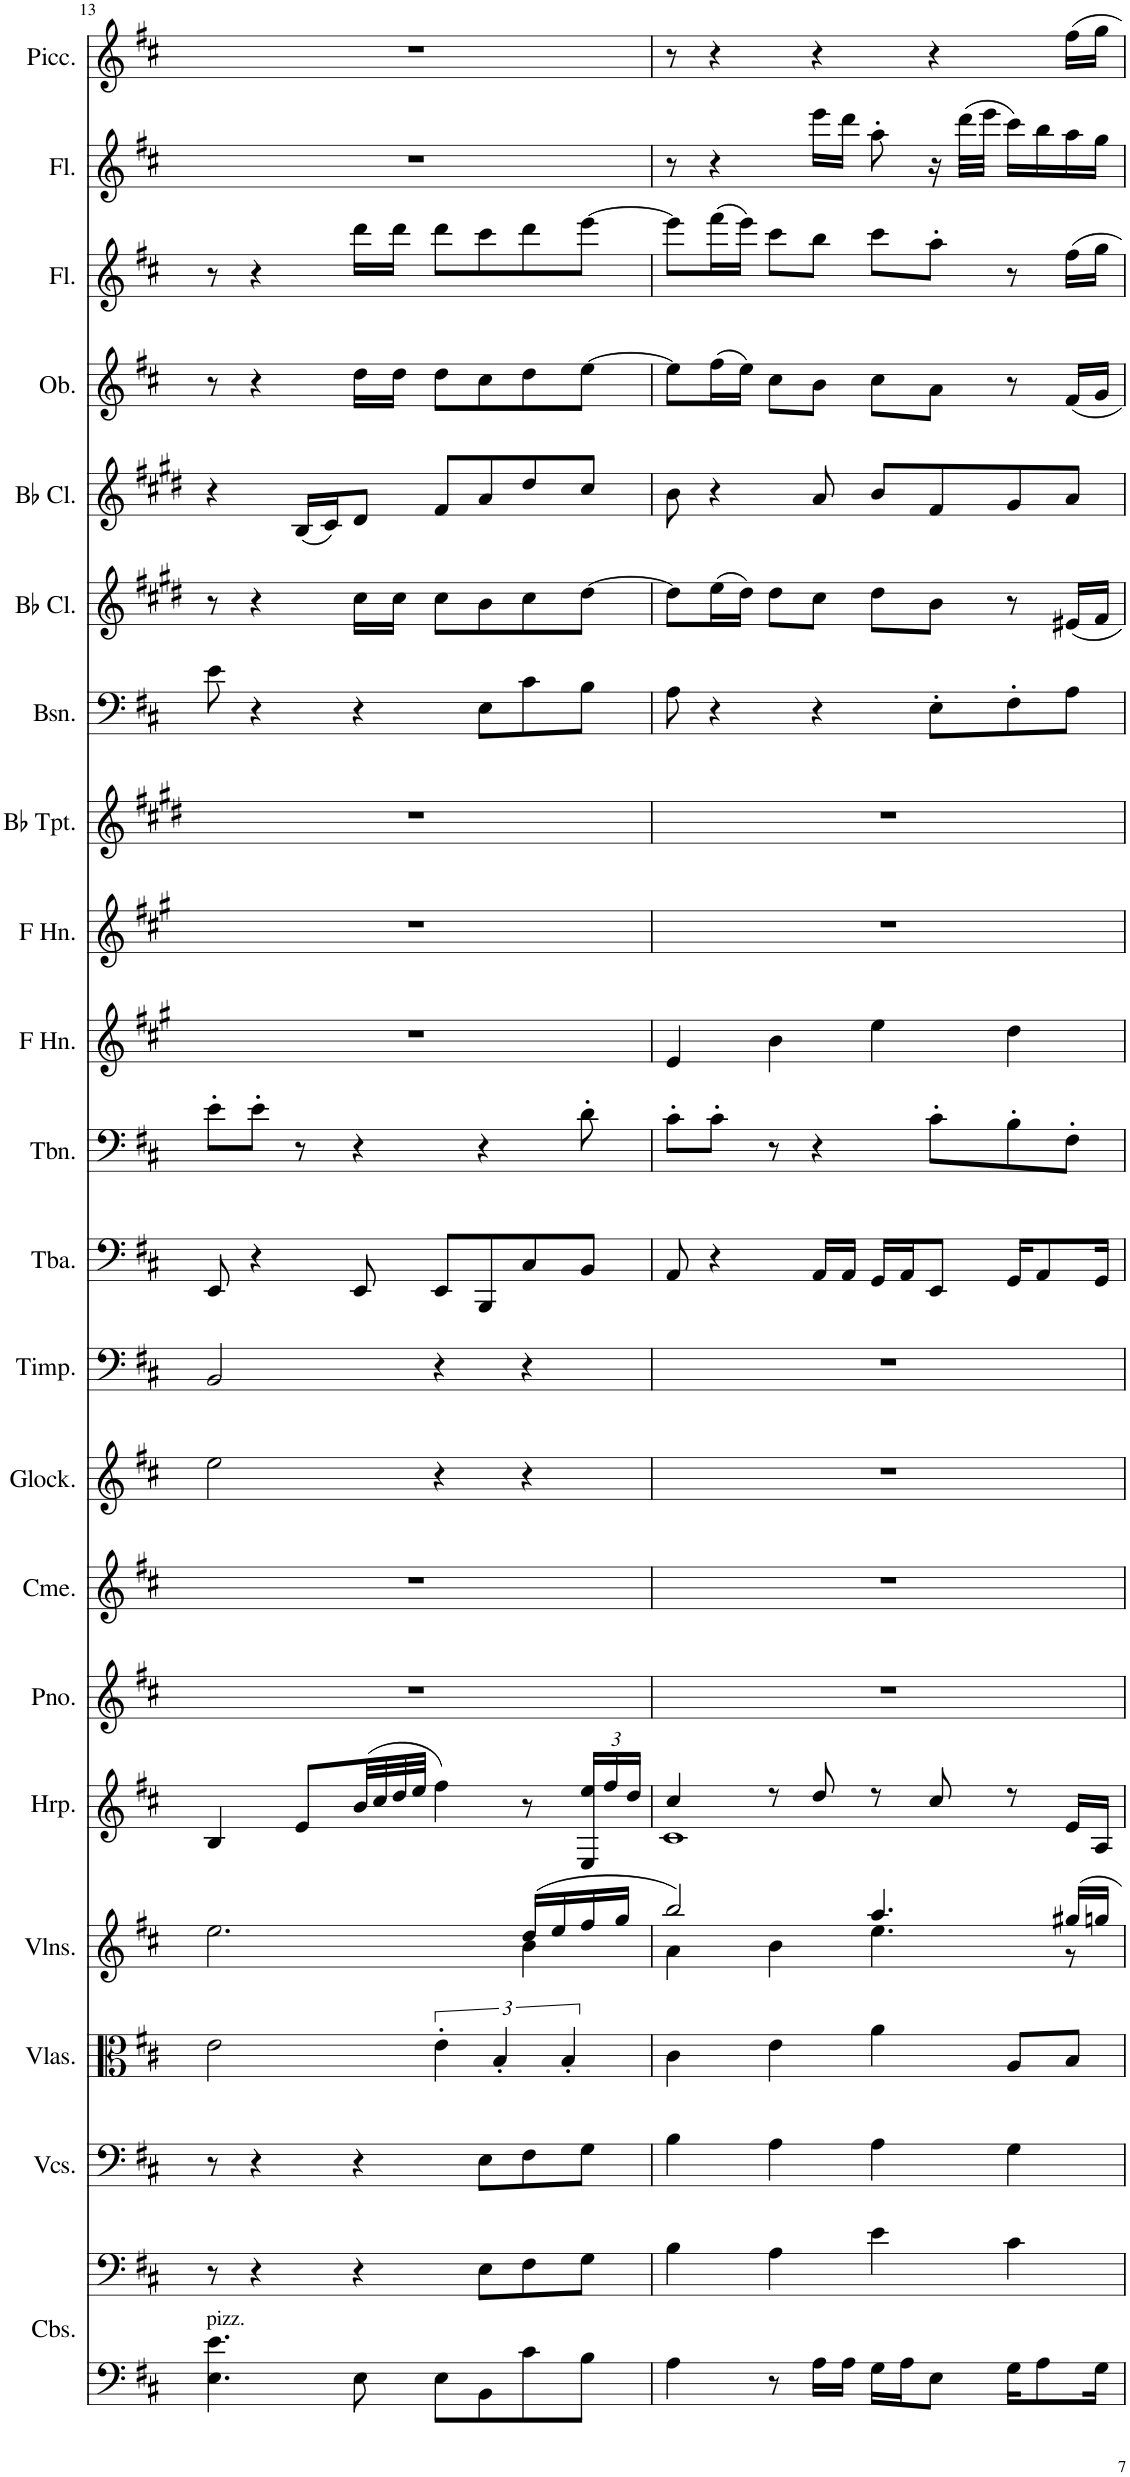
**kern	**kern	**kern	**kern	**kern	**kern	**kern	**kern	**kern	**kern	**kern	**kern	**kern	**kern	**kern	**kern	**kern	**kern	**kern	**kern	**kern	**kern
*part21	*part21	*part20	*part19	*part18	*part17	*part16	*part15	*part14	*part13	*part12	*part11	*part10	*part9	*part8	*part7	*part6	*part5	*part4	*part3	*part2	*part1
*staff22	*staff21	*staff20	*staff19	*staff18	*staff17	*staff16	*staff15	*staff14	*staff13	*staff12	*staff11	*staff10	*staff9	*staff8	*staff7	*staff6	*staff5	*staff4	*staff3	*staff2	*staff1
*I"Contrabasses	*	*I"Violoncellos	*I"Violas	*I"Violins	*I"Harp	*I"Piano	*I"Chimes	*I"Glockenspiel	*I"Timpani	*I"Tuba	*I"Trombone	*I"Horn in F	*I"Horn in F	*I"Bb Trumpet	*I"Bassoon	*I"Bb Clarinet	*I"Bb Clarinet	*I"Oboe	*I"Flute	*I"Flute	*I"Piccolo
*I'Cbs.	*	*I'Vcs.	*I'Vlas.	*I'Vlns.	*I'Hrp.	*I'Pno.	*I'Cme.	*I'Glock.	*I'Timp.	*I'Tba.	*I'Tbn.	*	*	*I'Bb Tpt.	*I'Bsn.	*I'Bb Cl.	*I'Bb Cl.	*I'Ob.	*I'Fl.	*I'Fl.	*I'Picc.
!!LO:PB:g=z
*clefF4	*clefF4	*clefF4	*clefC3	*clefG2	*clefG2	*clefG2	*clefG2	*clefG2	*clefF4	*clefF4	*clefF4	*clefG2	*clefG2	*clefG2	*clefF4	*clefG2	*clefG2	*clefG2	*clefG2	*clefG2	*clefG2
*Trd7c12	*Trd7c12	*	*	*	*	*	*	*Trd-14c-24	*	*	*	*Trd4c7	*Trd4c7	*Trd1c2	*	*Trd1c2	*Trd1c2	*	*	*	*Trd-7c-12
*k[f#c#]	*k[f#c#]	*k[f#c#]	*k[f#c#]	*k[f#c#]	*k[f#c#]	*k[f#c#]	*k[f#c#]	*k[f#c#]	*k[f#c#]	*k[f#c#]	*k[f#c#]	*k[f#c#g#]	*k[f#c#g#]	*k[f#c#g#d#]	*k[f#c#]	*k[f#c#g#d#]	*k[f#c#g#d#]	*k[f#c#]	*k[f#c#]	*k[f#c#]	*k[f#c#]
*M4/4	*M4/4	*M4/4	*M4/4	*M4/4	*M4/4	*M4/4	*M4/4	*M4/4	*M4/4	*M4/4	*M4/4	*M4/4	*M4/4	*M4/4	*M4/4	*M4/4	*M4/4	*M4/4	*M4/4	*M4/4	*M4/4
=13	=13	=13	=13	=13	=13	=13	=13	=13	=13	=13	=13	=13	=13	=13	=13	=13	=13	=13	=13	=13	=13
*	*	*	*	*^	*	*	*	*	*	*	*	*	*	*	*	*	*	*	*	*	*
!LO:TX:a:t=pizz.	!	!	!	!	!	!	!	!	!	!	!	!	!	!	!	!	!	!	!	!	!	!
4.E\ 4.e\	8r	8r	2e\	2.ee\	2.ryy	4B/	1r	1r	2ee\	2BB/	8EE/	8e'\L	1r	1r	1r	8e\	8r	4r	8r	8r	1r	1r
.	4r	4r	.	.	.	.	.	.	.	.	4r	8e'\J	.	.	.	4r	4r	.	4r	4r	.	.
.	.	.	.	.	.	8e/L	.	.	.	.	.	8r	.	.	.	.	.	(16B/LL	.	.	.	.
.	.	.	.	.	.	.	.	.	.	.	.	.	.	.	.	.	.	16c#/J)	.	.	.	.
8E\	4r	4r	.	.	.	(32b/LL	.	.	.	.	8EE/	4r	.	.	.	4r	16cc#\LL	8d#/J	16dd\LL	16ddd\LL	.	.
.	.	.	.	.	.	32cc#/	.	.	.	.	.	.	.	.	.	.	.	.	.	.	.	.
.	.	.	.	.	.	32dd/	.	.	.	.	.	.	.	.	.	.	16cc#\JJ	.	16dd\JJ	16ddd\JJ	.	.
.	.	.	.	.	.	32ee/JJJ	.	.	.	.	.	.	.	.	.	.	.	.	.	.	.	.
8E\L	.	.	6e'\	.	.	4ff#\)	.	.	4r	4r	8EE/L	.	.	.	.	.	8cc#\L	8f#/L	8dd\L	8ddd\L	.	.
8BB\	8E\L	8E\L	.	.	.	.	.	.	.	.	8BBB/	4r	.	.	.	8E\L	8b\	8a/	8cc#\	8ccc#\	.	.
.	.	.	6B'/	.	.	.	.	.	.	.	.	.	.	.	.	.	.	.	.	.	.	.
8c#\	8F#\	8F#\	.	(16dd/LL	4b\	8r	.	.	4r	4r	8C#/	.	.	.	.	8c#\	8cc#\	8dd#/	8dd\	8ddd\	.	.
.	.	.	.	16ee/	.	.	.	.	.	.	.	.	.	.	.	.	.	.	.	.	.	.
.	.	.	6B'/	.	.	.	.	.	.	.	.	.	.	.	.	.	.	.	.	.	.	.
*	*	*	*	*	*	*Xbrackettup	*	*	*	*	*	*	*	*	*	*	*	*	*	*	*	*
8B\J	8G\J	8G\J	.	16ff#/	.	24E/ 24ee/LL	.	.	.	.	8BB/J	8d'\	.	.	.	8B\J	[8dd#\J	8cc#/J	[8ee\J	[8eee\J	.	.
.	.	.	.	.	.	24ff#/	.	.	.	.	.	.	.	.	.	.	.	.	.	.	.	.
.	.	.	.	16gg/JJ	.	.	.	.	.	.	.	.	.	.	.	.	.	.	.	.	.	.
.	.	.	.	.	.	24dd/JJ	.	.	.	.	.	.	.	.	.	.	.	.	.	.	.	.
=14	=14	=14	=14	=14	=14	=14	=14	=14	=14	=14	=14	=14	=14	=14	=14	=14	=14	=14	=14	=14	=14	=14
*	*	*	*	*	*	*^	*	*	*	*	*	*	*	*	*	*	*	*	*	*	*	*
4A\	4B\	4B\	4c#\	2bb/)	4a\	4cc#/	1c#	1r	1r	1r	1r	8AA/	8c#'\L	4e/	1r	1r	8A\	8dd#\L]	8b\	8ee\L]	8eee\L]	8r	8r
.	.	.	.	.	.	.	.	.	.	.	.	4r	8c#'\J	.	.	.	4r	(16ee\L	4r	(16ff#\L	(16fff#\L	4r	4r
.	.	.	.	.	.	.	.	.	.	.	.	.	.	.	.	.	.	16dd#\JJ)	.	16ee\JJ)	16eee\JJ)	.	.
8r	4A\	4A\	4e\	.	4b\	8r	.	.	.	.	.	.	8r	4b\	.	.	.	8dd#\L	.	8cc#\L	8ccc#\L	.	.
16A\LL	.	.	.	.	.	8dd/	.	.	.	.	.	16AA/LL	4r	.	.	.	4r	8cc#\J	8a/	8b\J	8bb\J	16eee\LL	4r
16A\JJ	.	.	.	.	.	.	.	.	.	.	.	16AA/JJ	.	.	.	.	.	.	.	.	.	16ddd\JJ	.
16G\LL	4e\	4A\	4a\	4.aa/	4.ee\	8r	.	.	.	.	.	16GG/LL	.	4ee\	.	.	.	8dd#\L	8b/L	8cc#\L	8ccc#\L	8aa'\	.
16A\J	.	.	.	.	.	.	.	.	.	.	.	16AA/J	.	.	.	.	.	.	.	.	.	.	.
8E\J	.	.	.	.	.	8cc#/	.	.	.	.	.	8EE/J	8c#'\L	.	.	.	8E'\L	8b\J	8f#/	8a\J	8aa'\J	16r	4r
.	.	.	.	.	.	.	.	.	.	.	.	.	.	.	.	.	.	.	.	.	.	(32ddd\LLL	.
.	.	.	.	.	.	.	.	.	.	.	.	.	.	.	.	.	.	.	.	.	.	32eee\JJJ	.
16G\KL	4c#\	4G\	8A/L	.	.	8r	.	.	.	.	.	16GG/KL	8B'\	4dd\	.	.	8F#'\	8r	8g#/	8r	8r	16ccc#\LL)	.
8A\	.	.	.	.	.	.	.	.	.	.	.	8AA/	.	.	.	.	.	.	.	.	.	16bb\	.
.	.	.	8B/J	16gg#X/LL	8r	16e/LL	.	.	.	.	.	.	8F#'\J	.	.	.	8A\J	16e#X/LL	8a/J	16f#/LL	16ff#\LL	16aa\	16ff#\LL
16G\Jk	.	.	.	16ggn/JJ	.	16A/JJ	.	.	.	.	.	16GG/Jk	.	.	.	.	.	16f#/JJ	.	16g/JJ	16gg\JJ	16gg\JJ	16gg\JJ
*	*	*	*	*v	*v	*	*	*	*	*	*	*	*	*	*	*	*	*	*	*	*	*	*
*	*	*	*	*	*v	*v	*	*	*	*	*	*	*	*	*	*	*	*	*	*	*	*
=	=	=	=	=	=	=	=	=	=	=	=	=	=	=	=	=	=	=	=	=	=
*-	*-	*-	*-	*-	*-	*-	*-	*-	*-	*-	*-	*-	*-	*-	*-	*-	*-	*-	*-	*-	*-
